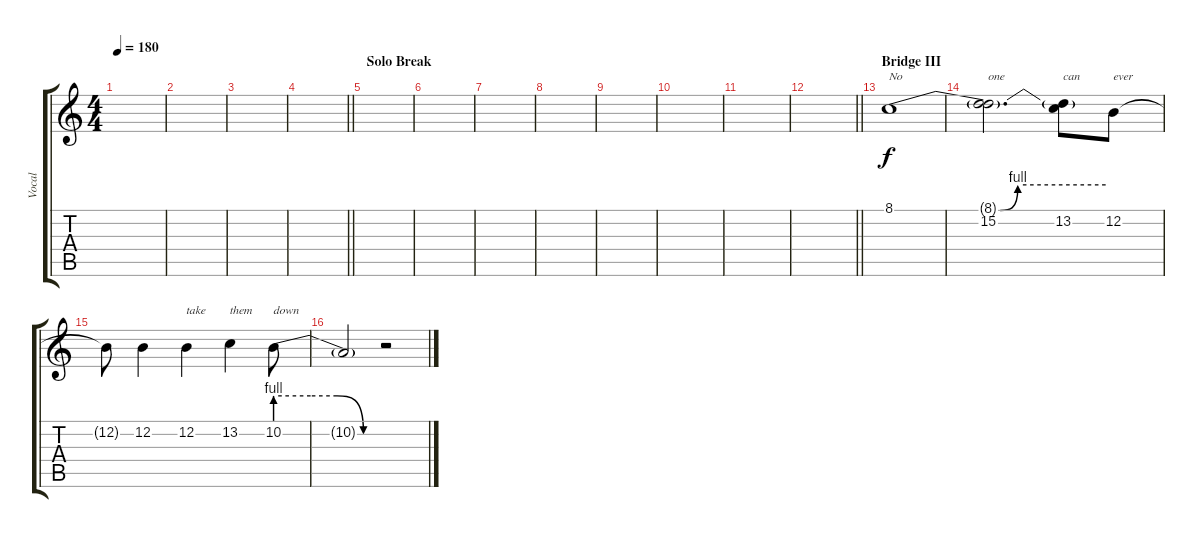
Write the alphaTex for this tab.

\track ("Vocal" "Vocal") {instrument violin}
\staff {score tabs}
\tuning (E4 B3 G3 D3 A2 E2) {hide}
\ts (4 4)
\tempo 180
\clef g2
\ks c
|
|
|
\barLineRight lightlight
|
\section ("" "Solo Break")
|
|
|
|
|
|
|
\barLineRight lightlight
|
\section ("" "Bridge III")
8.1{be (custom 0 0 30 0 35 4 60 4)}.1{txt "No"} |
(8.1{t} 15.2).2{d txt "one"} (8.1{t} 13.2).8{txt "can"} 12.2.8{txt "ever"} |
12.2{t}.8 12.2.4 12.2.4{txt "take"} 13.2.4{txt "them"} 10.2{be (custom 0 4 20 4 35 4 50 0 60 0)}.8{txt "down"} |
10.2{t}.2 r.2
